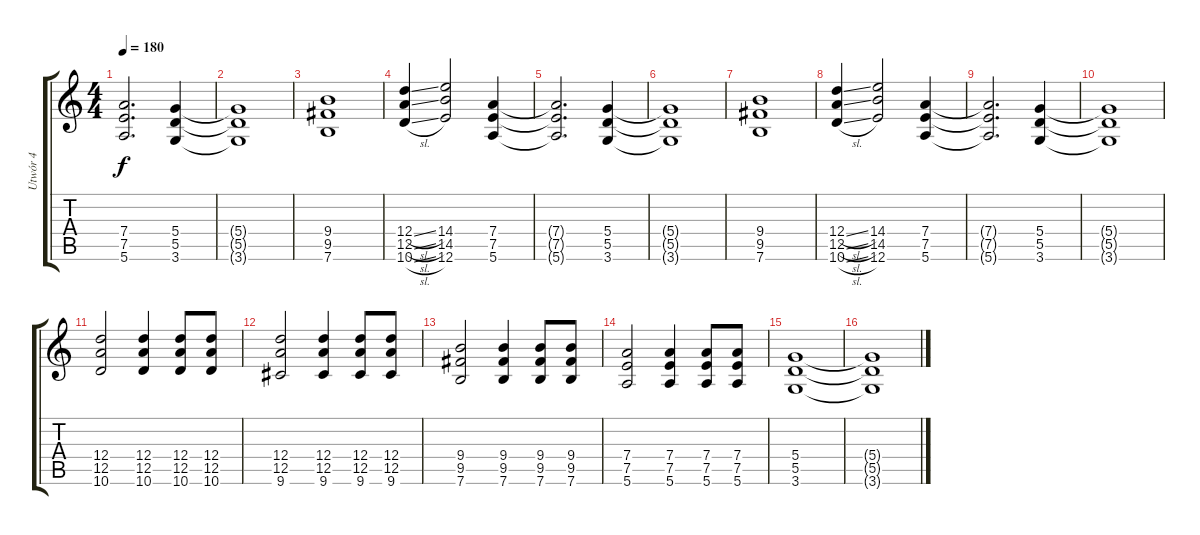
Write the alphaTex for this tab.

\track ("Utwór 4" "Utwór 4") {instrument overdrivenguitar}
\staff {score tabs}
\tuning (E4 B3 G3 D3 A2 E2) {hide}
\ts (4 4)
\tempo 180
\clef g2
\ks c
(7.4{t} 7.5{t} 5.6{t}).2{d dy f} (5.4 5.5 3.6).4 |
(5.4{t} 5.5{t} 3.6{t}).1 |
(9.4 9.5 7.6).1 |
(12.4{sl} 12.5{sl} 10.6{sl}).4 (14.4 14.5 12.6).2 (7.4 7.5 5.6).4 |
(7.4{t} 7.5{t} 5.6{t}).2{d} (5.4 5.5 3.6).4 |
(5.4{t} 5.5{t} 3.6{t}).1 |
(9.4 9.5 7.6).1 |
(12.4{sl} 12.5{sl} 10.6{sl}).4 (14.4 14.5 12.6).2 (7.4 7.5 5.6).4 |
(7.4{t} 7.5{t} 5.6{t}).2{d} (5.4 5.5 3.6).4 |
(5.4{t} 5.5{t} 3.6{t}).1 |
(12.4 12.5 10.6).2 (12.4 12.5 10.6).4 (12.4 12.5 10.6).8 (12.4 12.5 10.6).8 |
(12.4 12.5 9.6).2 (12.4 12.5 9.6).4 (12.4 12.5 9.6).8 (12.4 12.5 9.6).8 |
(9.4 9.5 7.6).2 (9.4 9.5 7.6).4 (9.4 9.5 7.6).8 (9.4 9.5 7.6).8 |
(7.4 7.5 5.6).2 (7.4 7.5 5.6).4 (7.4 7.5 5.6).8 (7.4 7.5 5.6).8 |
(5.4 5.5 3.6).1 |
(5.4{t} 5.5{t} 3.6{t}).1
